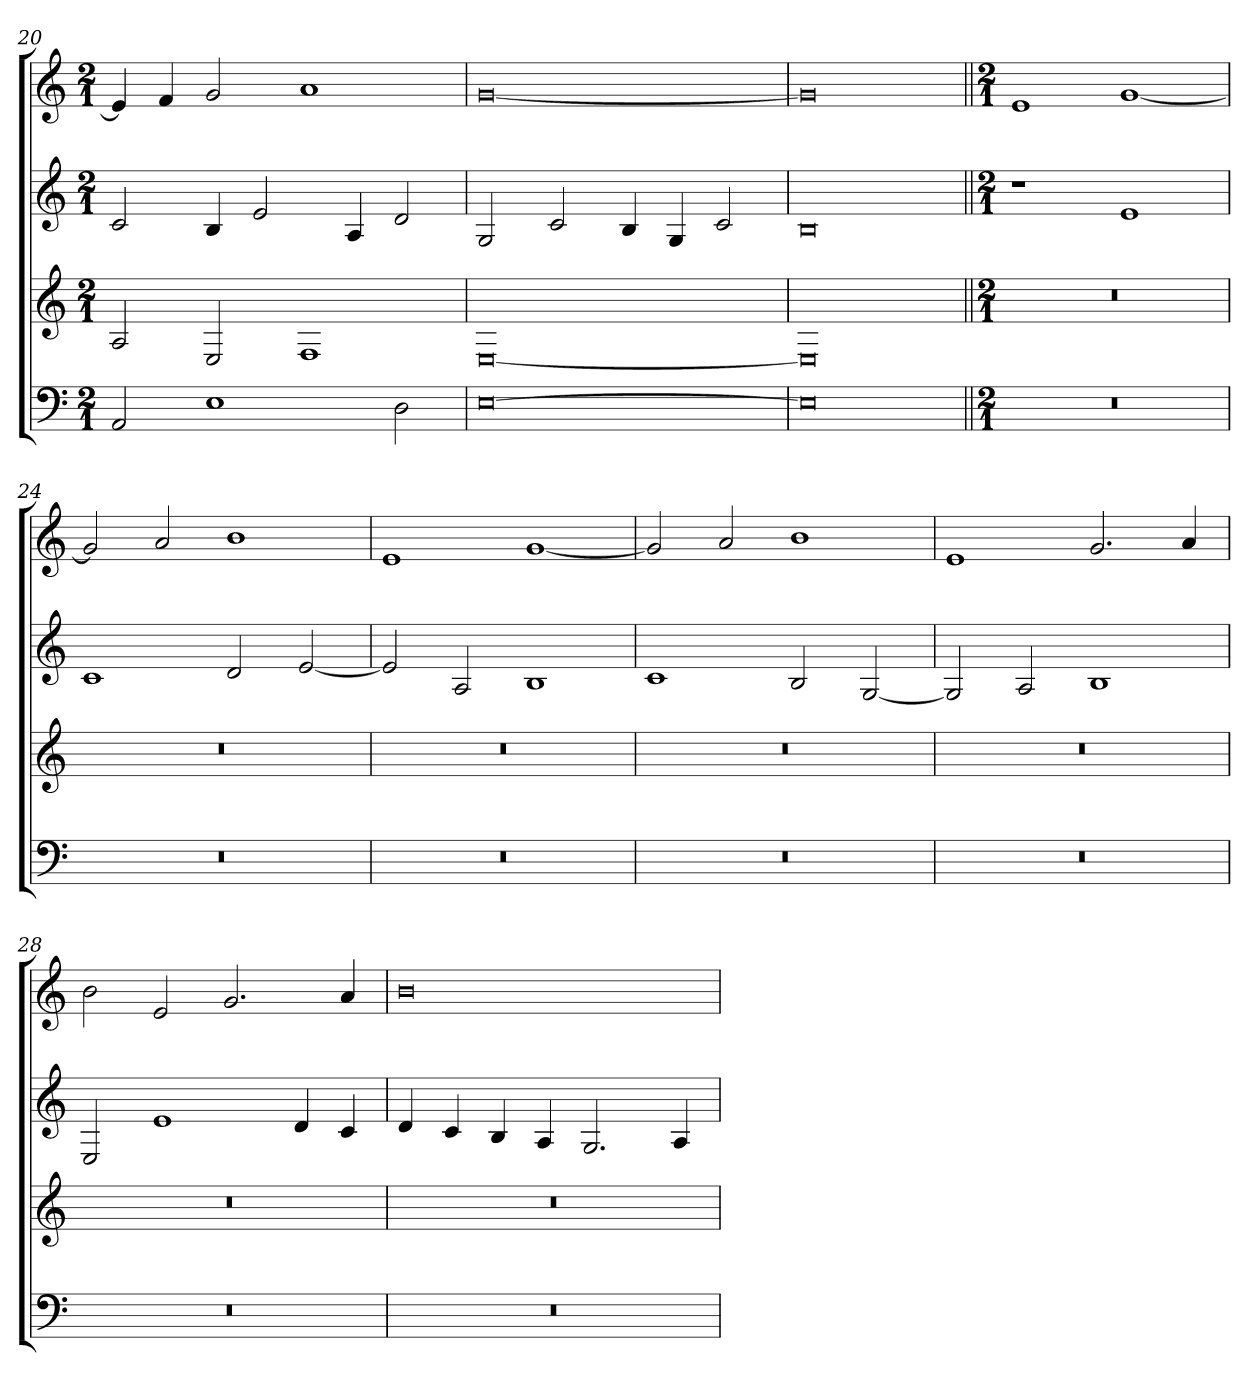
**kern	**kern	**kern	**kern
*part4	*part3	*part2	*part1
*staff4	*staff3	*staff2	*staff1
*clefF4	*clefG2	*clefG2	*clefG2
*M2/1	*M2/1	*M2/1	*M2/1
=20	=20	=20	=20
2AA	2A	2c	4e]
.	.	.	4f
1E	2E	4B	2g
.	.	2e	.
.	1F	.	1a
.	.	4A	.
2D	.	2d	.
=21	=21	=21	=21
[0E	[0E	2G	[0g
.	.	2c	.
.	.	4B	.
.	.	4G	.
.	.	2c	.
=22	=22	=22	=22
0E]	0E]	0B	0g]
=23||	=23||	=23||	=23||
*M2/1	*M2/1	*M2/1	*M2/1
0r	0r	1r	1e
.	.	1e	[1g
=24	=24	=24	=24
0r	0r	1c	2g]
.	.	.	2a
.	.	2d	1b
.	.	[2e	.
=25	=25	=25	=25
0r	0r	2e]	1e
.	.	2A	.
.	.	1B	[1g
=26	=26	=26	=26
0r	0r	1c	2g]
.	.	.	2a
.	.	2B	1b
.	.	[2G	.
=27	=27	=27	=27
0r	0r	2G]	1e
.	.	2A	.
.	.	1B	2.g
.	.	.	4a
=28	=28	=28	=28
0r	0r	2E	2b
.	.	1e	2e
.	.	.	2.g
.	.	4d	.
.	.	4c	4a
=29	=29	=29	=29
0r	0r	4d	0b
.	.	4c	.
.	.	4B	.
.	.	4A	.
.	.	2.G	.
.	.	4A	.
=	=	=	=
*-	*-	*-	*-
